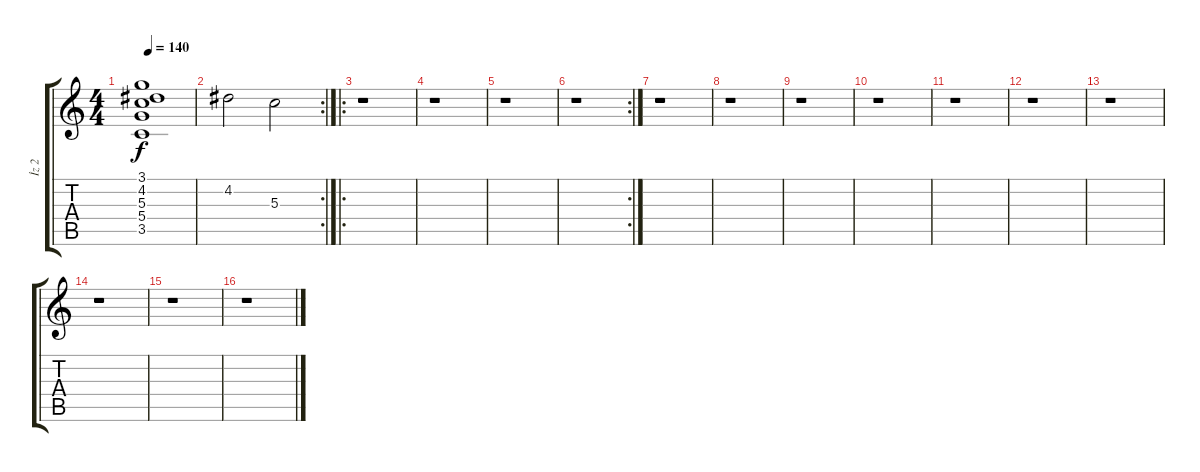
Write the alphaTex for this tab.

\track ("İz 2" "İz 2") {instrument acousticguitarsteel}
\staff {score tabs}
\tuning (E4 B3 G3 D3 A2 E2) {hide}
\ts (4 4)
\tempo 140
\clef g2
\ks c
(3.1 4.2 5.3 5.4 3.5).1{dy f} |
\rc 2
4.2.2 5.3.2 |
\ro
r.1 |
r.1 |
r.1 |
\rc 2
r.1 |
r.1 |
r.1 |
r.1 |
r.1 |
r.1 |
r.1 |
r.1 |
r.1 |
r.1 |
r.1
